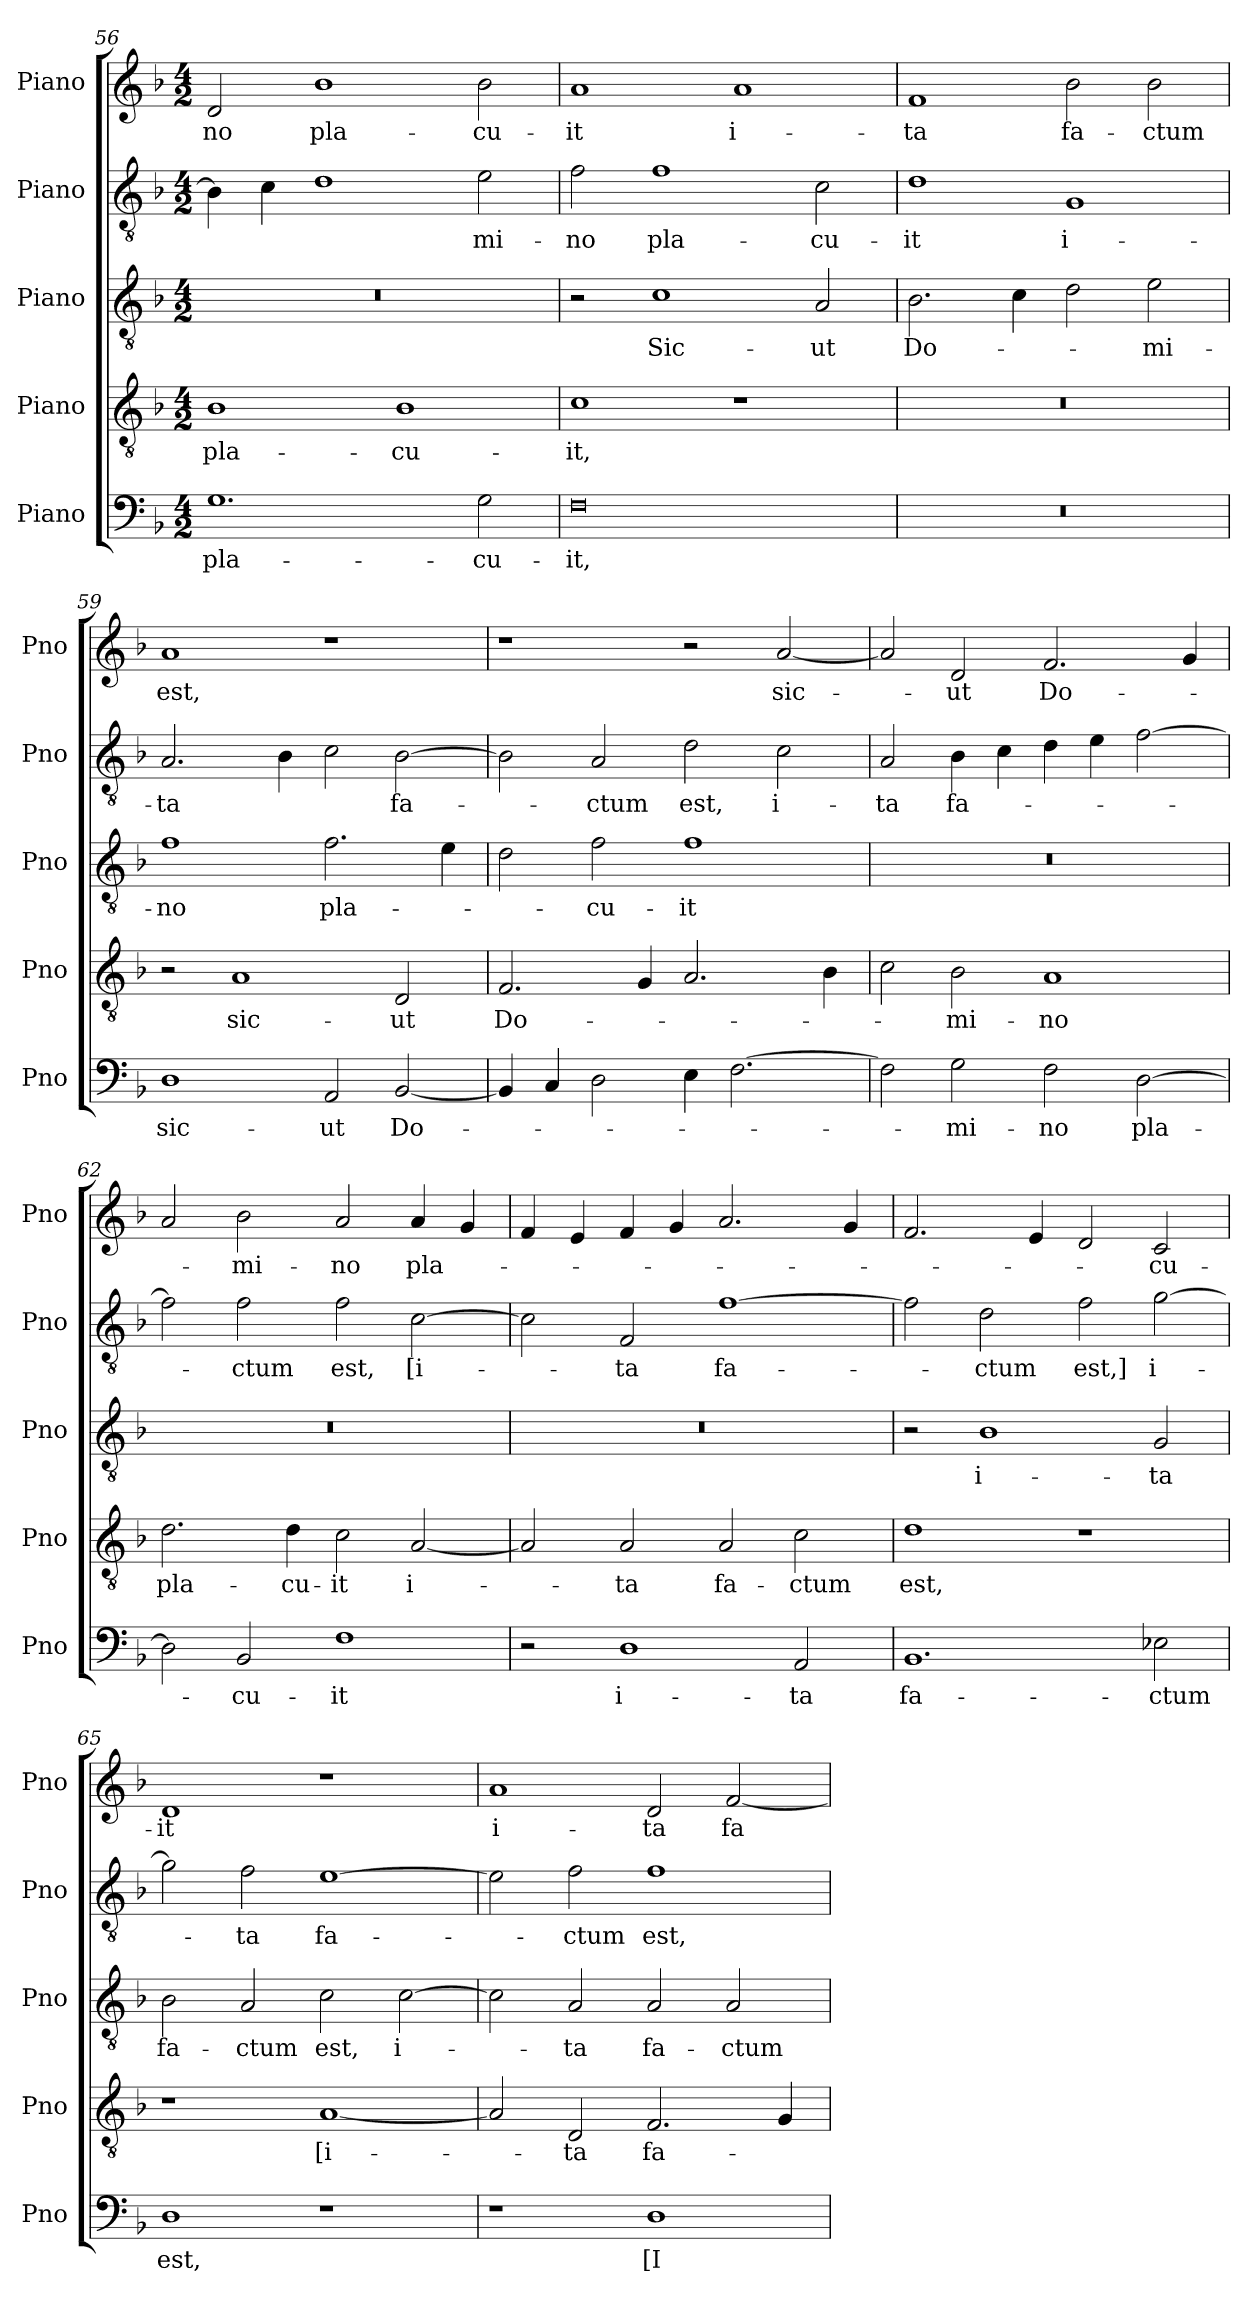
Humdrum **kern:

**kern	**text	**kern	**text	**kern	**text	**kern	**text	**kern	**text
*part5	*part5	*part4	*part4	*part3	*part3	*part2	*part2	*part1	*part1
*staff5	*staff5	*staff4	*staff4	*staff3	*staff3	*staff2	*staff2	*staff1	*staff1
*I"Piano	*	*I"Piano	*	*I"Piano	*	*I"Piano	*	*I"Piano	*
*I'Pno	*	*I'Pno	*	*I'Pno	*	*I'Pno	*	*I'Pno	*
*clefF4	*	*clefGv2	*	*clefGv2	*	*clefGv2	*	*clefG2	*
*k[b-]	*	*k[b-]	*	*k[b-]	*	*k[b-]	*	*k[b-]	*
*M4/2	*	*M4/2	*	*M4/2	*	*M4/2	*	*M4/2	*
=56	=56	=56	=56	=56	=56	=56	=56	=56	=56
1.G	pla­-	1B-	pla­-	0r	.	4B-\]	.	2d/	-no
.	.	.	.	.	.	4c\	.	.	.
.	.	.	.	.	.	1d	.	1b-	pla­-
.	.	1B-	-cu­-	.	.	.	.	.	.
2G\	-cu­-	.	.	.	.	2e\	-mi­-	2b-\	-cu-
=57	=57	=57	=57	=57	=57	=57	=57	=57	=57
0F	-it,	1c	-it,	2r	.	2f\	-no	1a	-it
.	.	.	.	1c	Sic­-	1f	pla-	.	.
.	.	1r	.	.	.	.	.	1a	i­-
.	.	.	.	2A/	-ut	2c\	-cu­-	.	.
=58	=58	=58	=58	=58	=58	=58	=58	=58	=58
0r	.	0r	.	2.B-\	Do-	1d	-it	1f	-ta
.	.	.	.	4c\	.	.	.	.	.
.	.	.	.	2d\	.	1G	i­-	2b-\	fa-
.	.	.	.	2e\	-mi­-	.	.	2b-\	-ctum
!!LO:LB:g=z
=59	=59	=59	=59	=59	=59	=59	=59	=59	=59
1D	sic-	2r	.	1f	-no	2.A/	-ta	1a	est,
.	.	1A	sic­-	.	.	.	.	.	.
.	.	.	.	.	.	4B-\	.	.	.
2AA/	-ut	.	.	2.f\	pla-	2c\	.	1r	.
[2BB-/	Do-	2D/	-ut	.	.	[2B-\	fa-	.	.
.	.	.	.	4e\	.	.	.	.	.
=60	=60	=60	=60	=60	=60	=60	=60	=60	=60
4BB-/]	.	2.F/	Do-	2d\	.	2B-\]	.	1r	.
4C/	.	.	.	.	.	.	.	.	.
2D\	.	.	.	2f\	-cu­-	2A/	-ctum	.	.
.	.	4G/	.	.	.	.	.	.	.
4E\	.	2.A/	.	1f	-it	2d\	est,	2r	.
[2.F\	.	.	.	.	.	.	.	.	.
.	.	.	.	.	.	2c\	i­-	[2a/	sic-
.	.	4B-\	.	.	.	.	.	.	.
=61	=61	=61	=61	=61	=61	=61	=61	=61	=61
2F\]	.	2c\	.	0r	.	2A/	-ta	2a/]	.
2G\	-mi­-	2B-\	-mi­-	.	.	4B-\	fa-	2d/	-ut
.	.	.	.	.	.	4c\	.	.	.
2F\	-no	1A	-no	.	.	4d\	.	2.f/	Do­-
.	.	.	.	.	.	4e\	.	.	.
[2D\	pla-	.	.	.	.	[2f\	.	.	.
.	.	.	.	.	.	.	.	4g/	.
=62	=62	=62	=62	=62	=62	=62	=62	=62	=62
2D\]	.	2.d\	pla-	0r	.	2f\]	.	2a/	.
2BB-/	-cu-	.	.	.	.	2f\	-ctum	2b-\	-mi-
.	.	4d\	-cu-	.	.	.	.	.	.
1F	-it	2c\	-it	.	.	2f\	est,	2a/	-no
.	.	[2A/	i­-	.	.	[2c\	[i-	4a/	pla-
.	.	.	.	.	.	.	.	4g/	.
=63	=63	=63	=63	=63	=63	=63	=63	=63	=63
2r	.	2A/]	.	0r	.	2c\]	.	4f/	.
.	.	.	.	.	.	.	.	4e/	.
1D	i­-	2A/	-ta	.	.	2F/	-ta	4f/	.
.	.	.	.	.	.	.	.	4g/	.
.	.	2A/	fa-	.	.	[1f	fa-	2.a/	.
2AA/	-ta	2c\	-ctum	.	.	.	.	.	.
.	.	.	.	.	.	.	.	4g/	.
=64	=64	=64	=64	=64	=64	=64	=64	=64	=64
1.BB-	fa-	1d	est,	2r	.	2f\]	.	2.f/	.
.	.	.	.	1B-	i­-	2d\	-ctum	.	.
.	.	.	.	.	.	.	.	4e/	.
.	.	1r	.	.	.	2f\	est,]	2d/	.
2E-X\	-ctum	.	.	2G/	-ta	[2g\	i­-	2c/	-cu-
=65	=65	=65	=65	=65	=65	=65	=65	=65	=65
1D	est,	1r	.	2B-\	fa-	2g\]	.	1d	-it
.	.	.	.	2A/	-ctum	2f\	-ta	.	.
1r	.	[1A	[i-	2c\	est,	[1e	fa-	1r	.
.	.	.	.	[2c\	i­-	.	.	.	.
!!LO:PB:g=z
=66	=66	=66	=66	=66	=66	=66	=66	=66	=66
1r	.	2A/]	.	2c\]	.	2e\]	.	1a	i-
.	.	2D/	-ta	2A/	-ta	2f\	-ctum	.	.
1D	[I-	2.F/	fa­-	2A/	fa-	1f	est,	2d/	-ta
.	.	.	.	2A/	-ctum	.	.	[2f/	fa-
.	.	4G/	.	.	.	.	.	.	.
=	=	=	=	=	=	=	=	=	=
*-	*-	*-	*-	*-	*-	*-	*-	*-	*-
